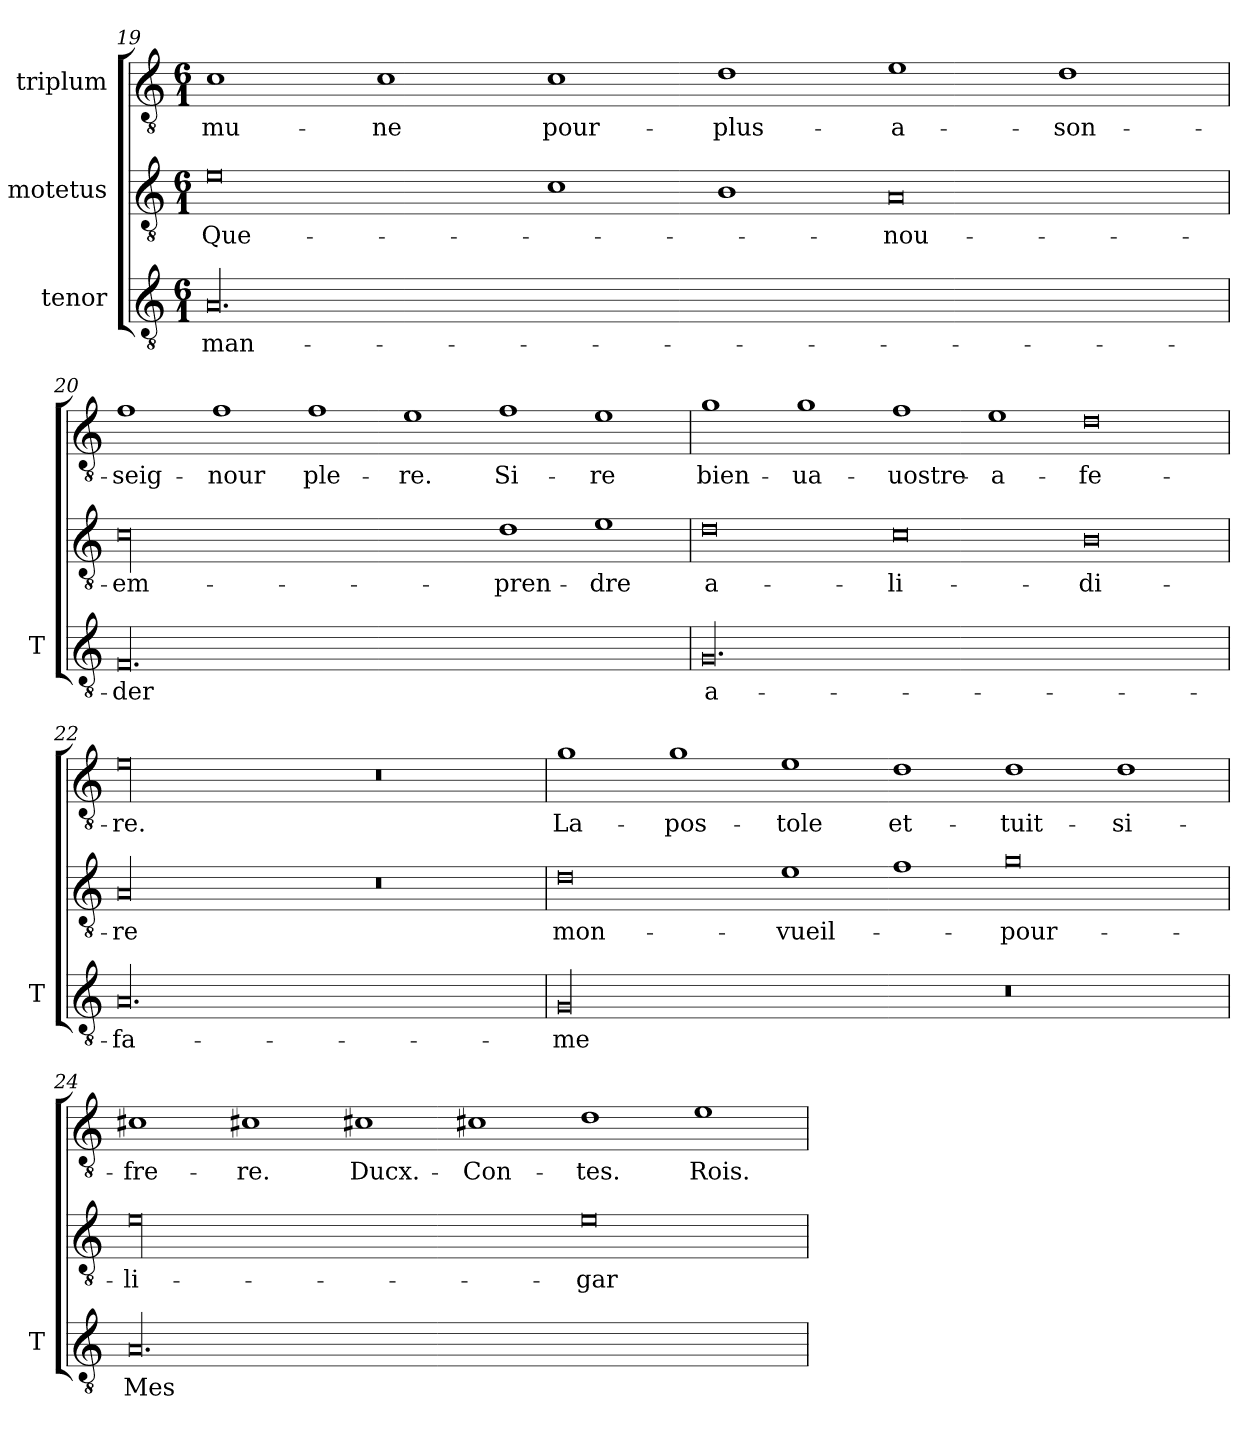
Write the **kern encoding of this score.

**kern	**text	**kern	**text	**kern	**text
*part3	*part3	*part2	*part2	*part1	*part1
*staff3	*staff3	*staff2	*staff2	*staff1	*staff1
*I"tenor	*	*I"motetus	*	*I"triplum	*
*I'T	*	*	*	*	*
*clefGv2	*	*clefGv2	*	*clefGv2	*
*k[]	*	*k[]	*	*k[]	*
*C:	*	*C:	*	*C:	*
*M6/1	*	*M6/1	*	*M6/1	*
=19	=19	=19	=19	=19	=19
00.A/	-man-	0e\	Que-	1c\	-mu-
.	.	.	.	1c\	-ne
.	.	1c\	.	1c\	pour-
.	.	1B\	.	1d\	plus-
.	.	0A/	nou-	1e\	a-
.	.	.	.	1d\	son-
=20	=20	=20	=20	=20	=20
00.F/	-der	00c\	em-	1f\	seig-
.	.	.	.	1f\	-nour
.	.	.	.	1f\	ple-
.	.	.	.	1e\	-re.
.	.	1d\	-pren-	1f\	Si-
.	.	1e\	-dre	1e\	-re
=21	=21	=21	=21	=21	=21
00.G/	a-	0d\	a-	1g\	bien-
.	.	.	.	1g\	ua-
.	.	0c\	li-	1f\	uostre-
.	.	.	.	1e\	a-
.	.	0B\	-di-	0d\	-fe-
=22	=22	=22	=22	=22	=22
00.A/	fa-	00A/	-re	00e\	-re.
.	.	0r	.	0r	.
=23	=23	=23	=23	=23	=23
00G/	-me	0d\	mon-	1g\	La-
.	.	.	.	1g\	-pos-
.	.	1e\	vueil-	1e\	-tole
.	.	1f\	.	1d\	et-
0r	.	0g\	pour-	1d\	tuit-
.	.	.	.	1d\	si-
!!LO:PB:g=z
=24	=24	=24	=24	=24	=24
00.A/	Mes-	00e\	li-	1c#X\	fre-
.	.	.	.	1c#X\	-re.
.	.	.	.	1c#X\	Ducx.-
.	.	.	.	1c#X\	Con-
.	.	0e\	gar-	1d\	-tes.
.	.	.	.	1e\	Rois.-
=	=	=	=	=	=
*-	*-	*-	*-	*-	*-
